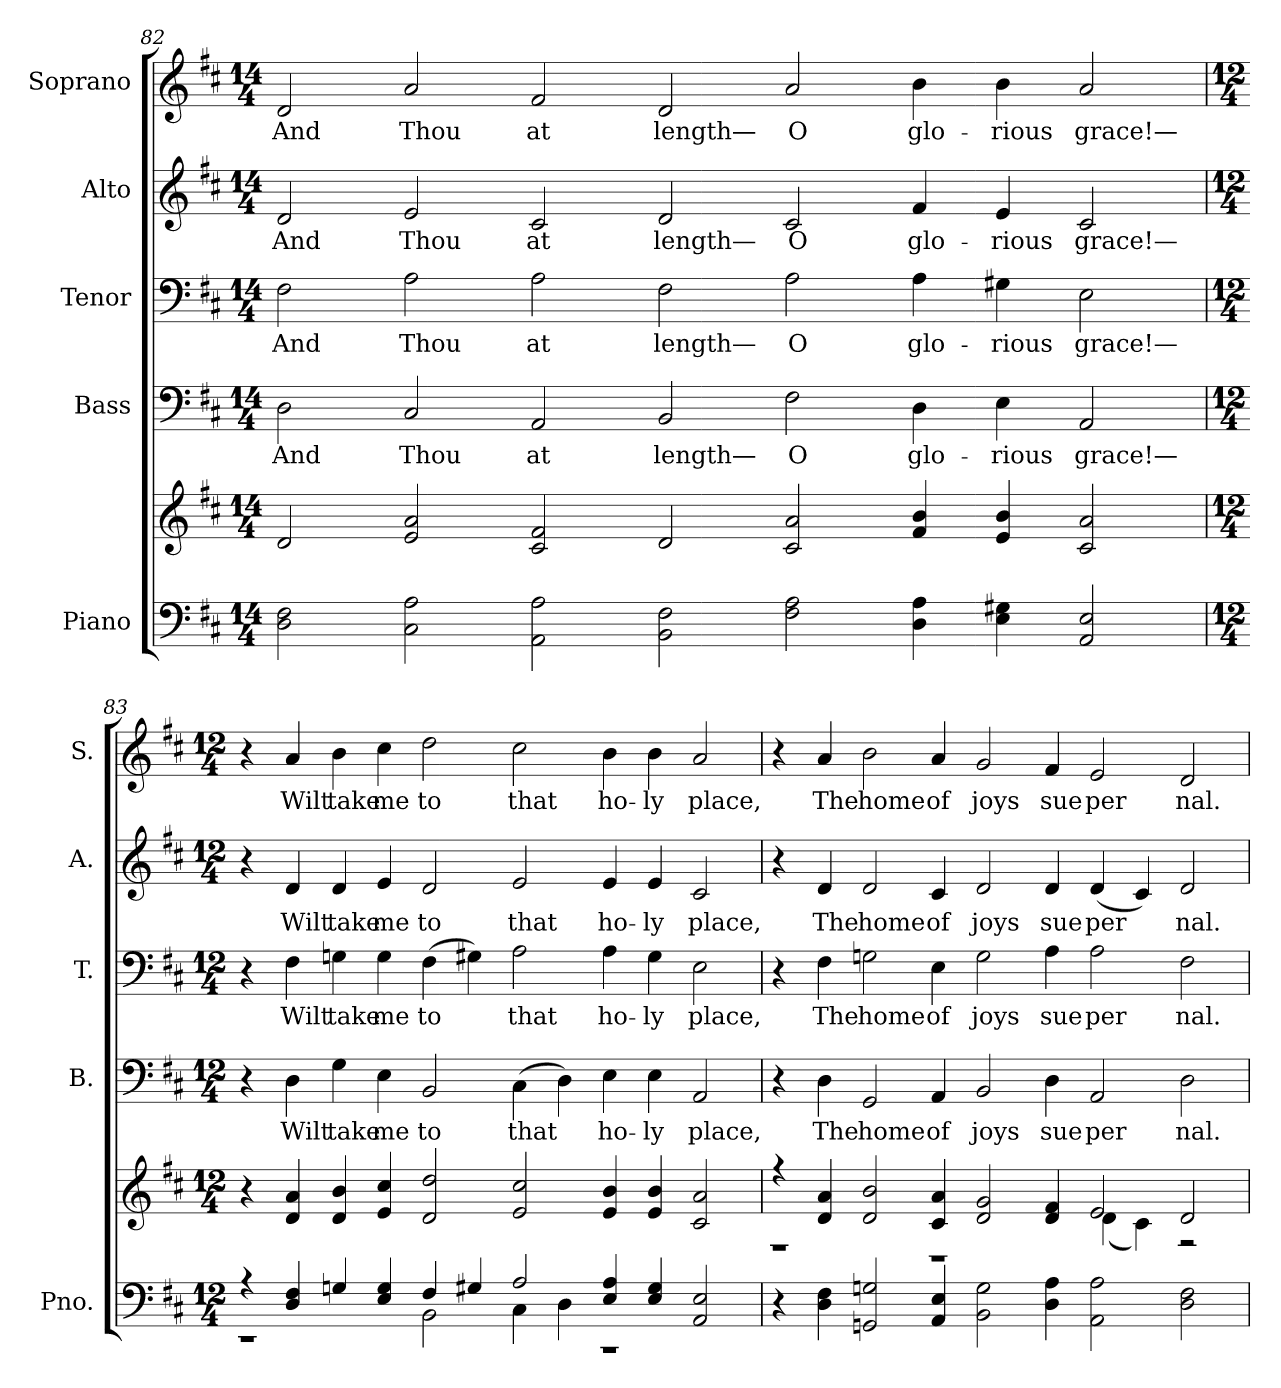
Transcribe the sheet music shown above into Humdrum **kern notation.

**kern	**kern	**kern	**text	**kern	**text	**kern	**text	**kern	**text
*part5	*part5	*part4	*part4	*part3	*part3	*part2	*part2	*part1	*part1
*staff6	*staff5	*staff4	*staff4	*staff3	*staff3	*staff2	*staff2	*staff1	*staff1
*I"Piano	*	*I"Bass	*	*I"Tenor	*	*I"Alto	*	*I"Soprano	*
*I'Pno.	*	*I'B.	*	*I'T.	*	*I'A.	*	*I'S.	*
!!LO:PB:g=z
*clefF4	*clefG2	*clefF4	*	*clefF4	*	*clefG2	*	*clefG2	*
*k[f#c#]	*k[f#c#]	*k[f#c#]	*	*k[f#c#]	*	*k[f#c#]	*	*k[f#c#]	*
*D:	*D:	*D:	*	*D:	*	*D:	*	*D:	*
*M14/4	*M14/4	*M14/4	*	*M14/4	*	*M14/4	*	*M14/4	*
=82	=82	=82	=82	=82	=82	=82	=82	=82	=82
!	!	!	!LO:LY:b:color=#000000	!	!	!	!	!	!
!	!	!	!	!	!LO:LY:b:color=#000000	!	!	!	!
!	!	!	!	!	!	!	!LO:LY:b:color=#000000	!	!
!	!	!	!	!	!	!	!	!	!LO:LY:b:color=#000000
2Di\ 2F#i	2di/	2Di\	And	2F#i\	And	2di/	And	2di/	And
!	!	!	!LO:LY:b:color=#000000	!	!	!	!	!	!
!	!	!	!	!	!LO:LY:b:color=#000000	!	!	!	!
!	!	!	!	!	!	!	!LO:LY:b:color=#000000	!	!
!	!	!	!	!	!	!	!	!	!LO:LY:b:color=#000000
2C#i\ 2Ai	2ei/ 2ai	2C#i/	Thou	2Ai\	Thou	2ei/	Thou	2ai/	Thou
!	!	!	!LO:LY:b:color=#000000	!	!	!	!	!	!
!	!	!	!	!	!LO:LY:b:color=#000000	!	!	!	!
!	!	!	!	!	!	!	!LO:LY:b:color=#000000	!	!
!	!	!	!	!	!	!	!	!	!LO:LY:b:color=#000000
2AAi\ 2Ai	2c#i/ 2f#i	2AAi/	at	2Ai\	at	2c#i/	at	2f#i/	at
!	!	!	!LO:LY:b:color=#000000	!	!	!	!	!	!
!	!	!	!	!	!LO:LY:b:color=#000000	!	!	!	!
!	!	!	!	!	!	!	!LO:LY:b:color=#000000	!	!
!	!	!	!	!	!	!	!	!	!LO:LY:b:color=#000000
2BBi\ 2F#i	2di/	2BBi/	length—	2F#i\	length—	2di/	length—	2di/	length—
!	!	!	!LO:LY:b:color=#000000	!	!	!	!	!	!
!	!	!	!	!	!LO:LY:b:color=#000000	!	!	!	!
!	!	!	!	!	!	!	!LO:LY:b:color=#000000	!	!
!	!	!	!	!	!	!	!	!	!LO:LY:b:color=#000000
2F#i\ 2Ai	2c#i/ 2ai	2F#i\	O	2Ai\	O	2c#i/	O	2ai/	O
!	!	!	!LO:LY:b:color=#000000	!	!	!	!	!	!
!	!	!	!	!	!LO:LY:b:color=#000000	!	!	!	!
!	!	!	!	!	!	!	!LO:LY:b:color=#000000	!	!
!	!	!	!	!	!	!	!	!	!LO:LY:b:color=#000000
4Di\ 4Ai	4f#i/ 4bi	4Di\	glo-	4Ai\	glo-	4f#i/	glo-	4bi\	glo-
!	!	!	!LO:LY:b:color=#000000	!	!	!	!	!	!
!	!	!	!	!	!LO:LY:b:color=#000000	!	!	!	!
!	!	!	!	!	!	!	!LO:LY:b:color=#000000	!	!
!	!	!	!	!	!	!	!	!	!LO:LY:b:color=#000000
4Ei\ 4G#Xi	4ei/ 4bi	4Ei\	-rious	4G#Xi\	-rious	4ei/	-rious	4bi\	-rious
!	!	!	!LO:LY:b:color=#000000	!	!	!	!	!	!
!	!	!	!	!	!LO:LY:b:color=#000000	!	!	!	!
!	!	!	!	!	!	!	!LO:LY:b:color=#000000	!	!
!	!	!	!	!	!	!	!	!	!LO:LY:b:color=#000000
2AAi/ 2Ei	2c#i/ 2ai	2AAi/	grace!—	2Ei\	grace!—	2c#i/	grace!—	2ai/	grace!—
=83	=83	=83	=83	=83	=83	=83	=83	=83	=83
*M12/4	*M12/4	*M12/4	*	*M12/4	*	*M12/4	*	*M12/4	*
*^	*	*	*	*	*	*	*	*	*
4r	1r	4r	4r	.	4r	.	4r	.	4r	.
!	!	!	!	!LO:LY:b:color=#000000	!	!	!	!	!	!
!	!	!	!	!	!	!LO:LY:b:color=#000000	!	!	!	!
!	!	!	!	!	!	!	!	!LO:LY:b:color=#000000	!	!
!	!	!	!	!	!	!	!	!	!	!LO:LY:b:color=#000000
4Di/ 4F#i	.	4di/ 4ai	4Di\	Wilt	4F#i\	Wilt	4di/	Wilt	4ai/	Wilt
!	!	!	!	!LO:LY:b:color=#000000	!	!	!	!	!	!
!	!	!	!	!	!	!LO:LY:b:color=#000000	!	!	!	!
!	!	!	!	!	!	!	!	!LO:LY:b:color=#000000	!	!
!	!	!	!	!	!	!	!	!	!	!LO:LY:b:color=#000000
4Gni/	.	4di/ 4bi	4Gi\	take	4Gni\	take	4di/	take	4bi\	take
!	!	!	!	!LO:LY:b:color=#000000	!	!	!	!	!	!
!	!	!	!	!	!	!LO:LY:b:color=#000000	!	!	!	!
!	!	!	!	!	!	!	!	!LO:LY:b:color=#000000	!	!
!	!	!	!	!	!	!	!	!	!	!LO:LY:b:color=#000000
4Ei/ 4Gi	.	4ei/ 4cc#i	4Ei\	me	4Gi\	me	4ei/	me	4cc#i\	me
!	!	!	!	!LO:LY:b:color=#000000	!	!	!	!	!	!
!	!	!	!	!	!	!LO:LY:b:color=#000000	!	!	!	!
!	!	!	!	!	!	!	!	!LO:LY:b:color=#000000	!	!
!	!	!	!	!	!	!	!	!	!	!LO:LY:b:color=#000000
4F#i/	2BBi\	2di/ 2ddi	2BBi/	to	(4F#i\	to	2di/	to	2ddi\	to
4G#Xi/	.	.	.	.	4G#Xi\)	.	.	.	.	.
!	!	!	!	!LO:LY:b:color=#000000	!	!	!	!	!	!
!	!	!	!	!	!	!LO:LY:b:color=#000000	!	!	!	!
!	!	!	!	!	!	!	!	!LO:LY:b:color=#000000	!	!
!	!	!	!	!	!	!	!	!	!	!LO:LY:b:color=#000000
2Ai/	4C#i\	2ei/ 2cc#i	(4C#i\	that	2Ai\	that	2ei/	that	2cc#i\	that
.	4Di\	.	4Di\)	.	.	.	.	.	.	.
!	!	!	!	!LO:LY:b:color=#000000	!	!	!	!	!	!
!	!	!	!	!	!	!LO:LY:b:color=#000000	!	!	!	!
!	!	!	!	!	!	!	!	!LO:LY:b:color=#000000	!	!
!	!	!	!	!	!	!	!	!	!	!LO:LY:b:color=#000000
4Ei/ 4Ai	1r	4ei/ 4bi	4Ei\	ho-	4Ai\	ho-	4ei/	ho-	4bi\	ho-
!	!	!	!	!LO:LY:b:color=#000000	!	!	!	!	!	!
!	!	!	!	!	!	!LO:LY:b:color=#000000	!	!	!	!
!	!	!	!	!	!	!	!	!LO:LY:b:color=#000000	!	!
!	!	!	!	!	!	!	!	!	!	!LO:LY:b:color=#000000
4Ei/ 4G#i	.	4ei/ 4bi	4Ei\	-ly	4G#i\	-ly	4ei/	-ly	4bi\	-ly
!	!	!	!	!LO:LY:b:color=#000000	!	!	!	!	!	!
!	!	!	!	!	!	!LO:LY:b:color=#000000	!	!	!	!
!	!	!	!	!	!	!	!	!LO:LY:b:color=#000000	!	!
!	!	!	!	!	!	!	!	!	!	!LO:LY:b:color=#000000
2AAi/ 2Ei	.	2c#i/ 2ai	2AAi/	place,	2Ei\	place,	2c#i/	place,	2ai/	place,
*v	*v	*	*	*	*	*	*	*	*	*
!!LO:PB:g=z
=84	=84	=84	=84	=84	=84	=84	=84	=84	=84
*	*^	*	*	*	*	*	*	*	*
4r	4r	1r	4r	.	4r	.	4r	.	4r	.
!	!	!	!	!LO:LY:b:color=#000000	!	!	!	!	!	!
!	!	!	!	!	!	!LO:LY:b:color=#000000	!	!	!	!
!	!	!	!	!	!	!	!	!LO:LY:b:color=#000000	!	!
!	!	!	!	!	!	!	!	!	!	!LO:LY:b:color=#000000
4Di\ 4F#i	4di/ 4ai	.	4Di\	The	4F#i\	The	4di/	The	4ai/	The
!	!	!	!	!LO:LY:b:color=#000000	!	!	!	!	!	!
!	!	!	!	!	!	!LO:LY:b:color=#000000	!	!	!	!
!	!	!	!	!	!	!	!	!LO:LY:b:color=#000000	!	!
!	!	!	!	!	!	!	!	!	!	!LO:LY:b:color=#000000
2GGni/ 2Gni	2di/ 2bi	.	2GGi/	home	2Gni\	home	2di/	home	2bi\	home
!	!	!	!	!LO:LY:b:color=#000000	!	!	!	!	!	!
!	!	!	!	!	!	!LO:LY:b:color=#000000	!	!	!	!
!	!	!	!	!	!	!	!	!LO:LY:b:color=#000000	!	!
!	!	!	!	!	!	!	!	!	!	!LO:LY:b:color=#000000
4AAi/ 4Ei	4c#i/ 4ai	1r	4AAi/	of	4Ei\	of	4c#i/	of	4ai/	of
!	!	!	!	!LO:LY:b:color=#000000	!	!	!	!	!	!
!	!	!	!	!	!	!LO:LY:b:color=#000000	!	!	!	!
!	!	!	!	!	!	!	!	!LO:LY:b:color=#000000	!	!
!	!	!	!	!	!	!	!	!	!	!LO:LY:b:color=#000000
2BBi\ 2Gi	2di/ 2gi	.	2BBi/	joys	2Gi\	joys	2di/	joys	2gi/	joys
!	!	!	!	!LO:LY:b:color=#000000	!	!	!	!	!	!
!	!	!	!	!	!	!LO:LY:b:color=#000000	!	!	!	!
!	!	!	!	!	!	!	!	!LO:LY:b:color=#000000	!	!
!	!	!	!	!	!	!	!	!	!	!LO:LY:b:color=#000000
4Di\ 4Ai	4di/ 4f#i	.	4Di\	sue	4Ai\	sue	4di/	sue	4f#i/	sue
!	!	!	!	!LO:LY:b:color=#000000	!	!	!	!	!	!
!	!	!	!	!	!	!LO:LY:b:color=#000000	!	!	!	!
!	!	!	!	!	!	!	!	!LO:LY:b:color=#000000	!	!
!	!	!	!	!	!	!	!	!	!	!LO:LY:b:color=#000000
2AAi\ 2Ai	2ei/	(4di\	2AAi/	per	2Ai\	per	(4di/	per	2ei/	per
.	.	4c#i\)	.	.	.	.	4c#i/)	.	.	.
!	!	!	!	!LO:LY:b:color=#000000	!	!	!	!	!	!
!	!	!	!	!	!	!LO:LY:b:color=#000000	!	!	!	!
!	!	!	!	!	!	!	!	!LO:LY:b:color=#000000	!	!
!	!	!	!	!	!	!	!	!	!	!LO:LY:b:color=#000000
2Di\ 2F#i	2di/	2r	2Di\	nal.	2F#i\	nal.	2di/	nal.	2di/	nal.
*	*v	*v	*	*	*	*	*	*	*	*
=	=	=	=	=	=	=	=	=	=
*-	*-	*-	*-	*-	*-	*-	*-	*-	*-
